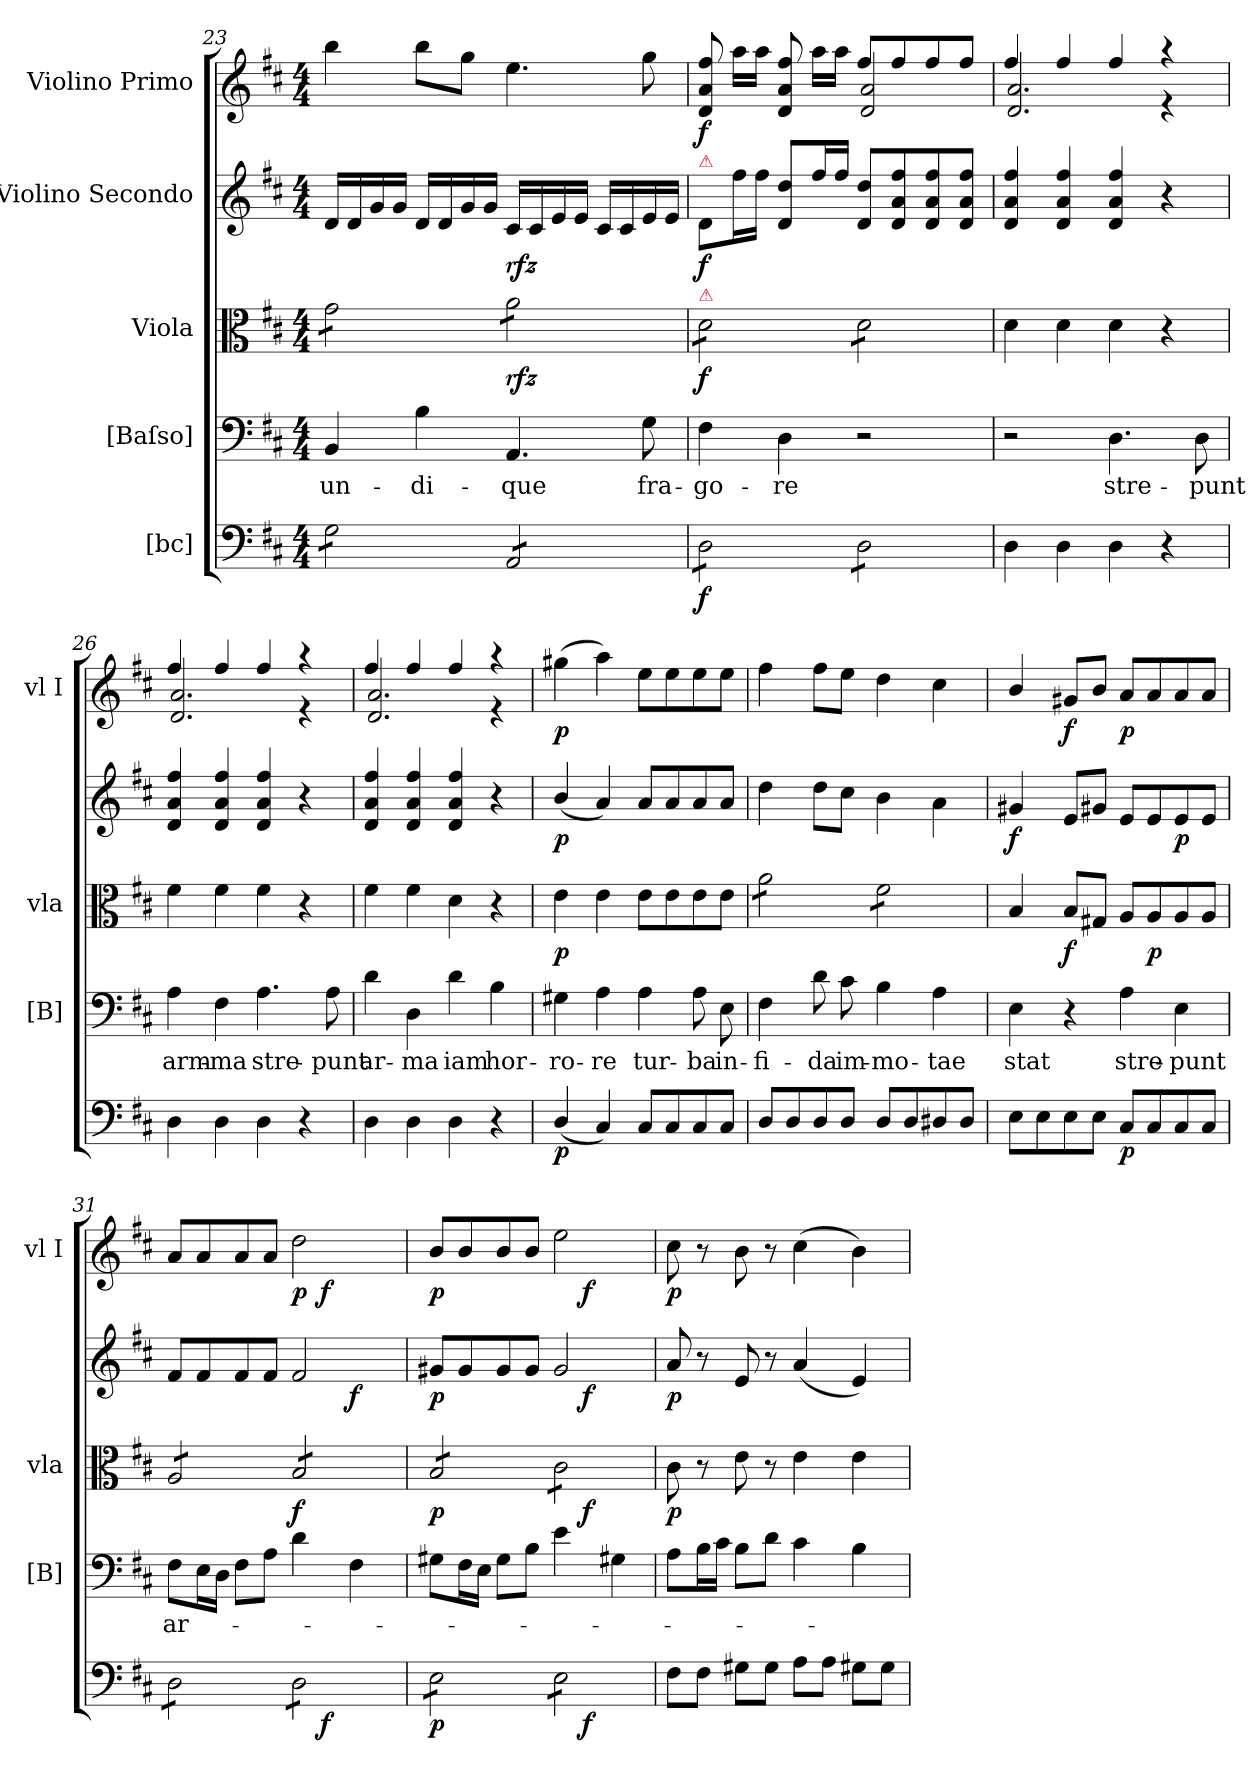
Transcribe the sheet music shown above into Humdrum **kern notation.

**kern	**dynam	**kern	**text	**kern	**dynam	**kern	**dynam	**kern	**dynam
*part5	*part5	*part4	*part4	*part3	*part3	*part2	*part2	*part1	*part1
*staff5	*staff5	*staff4	*staff4	*staff3	*staff3	*staff2	*staff2	*staff1	*staff1
*I"[bc]	*	*I"[Baſso]	*	*I"Viola	*	*I"Violino Secondo	*	*I"Violino Primo	*
*	*	*I'[B]	*	*I'vla	*	*	*	*I'vl I	*
*clefF4	*	*clefF4	*	*clefC3	*	*clefG2	*	*clefG2	*
*k[f#c#]	*	*k[f#c#]	*	*k[f#c#]	*	*k[f#c#]	*	*k[f#c#]	*
*M4/4	*	*M4/4	*	*M4/4	*	*M4/4	*	*M4/4	*
=23	=23	=23	=23	=23	=23	=23	=23	=23	=23
*tremolo	*	*	*	*	*	*	*	*	*
*	*	*	*	*tremolo	*	*	*	*	*
8G\L	.	4BB/	un-	8g\L	.	16d/LL	.	4bb\	.
.	.	.	.	.	.	16d/	.	.	.
8G\	.	.	.	8g\	.	16g/	.	.	.
.	.	.	.	.	.	16g/JJ	.	.	.
8G\	.	4B\	-di-	8g\	.	16d/LL	.	8bb\L	.
.	.	.	.	.	.	16d/	.	.	.
8G\J	.	.	.	8g\J	.	16g/	.	8gg\J	.
.	.	.	.	.	.	16g/JJ	.	.	.
!	!LO:DY:b	!	!	!	!	!	!	!	!
8AA/L	rinfz&colon;	4.AA/	-que	8a\L	rfz	16c#/LL	rfz	4.ee\	rinfz.
.	.	.	.	.	.	16c#/	.	.	.
8AA/	.	.	.	8a\	.	16e/	.	.	.
.	.	.	.	.	.	16e/JJ	.	.	.
8AA/	.	.	.	8a\	.	16c#/LL	.	.	.
.	.	.	.	.	.	16c#/	.	.	.
8AA/J	.	8G\	fra-	8a\J	.	16e/	.	8gg\	.
.	.	.	.	.	.	16e/JJ	.	.	.
=24	=24	=24	=24	=24	=24	=24	=24	=24	=24
*	*	*	*	*	*	*	*	*^	*
!	!	!	!	!	!	!LO:TX:a:color=crimson:t=⚠	!	!	!	!
!	!	!	!	!LO:TX:a:color=crimson:t=⚠	!	!	!	!	!	!
!	!LO:DY:b	!	!	!	!	!	!	!	!	!
8D\L	f.	4F#\	-go-	8d\L	f	8d/L	f	8d/ 8a/ 8ff#/	2ryy	f.
8D\	.	.	.	8d\	.	16ff#\L	.	16aa\LL	.	.
.	.	.	.	.	.	16ff#\JJ	.	16aa\JJ	.	.
8D\	.	4D\	-re	8d\	.	8d/ 8dd/L	.	8d/ 8a/ 8ff#/	.	.
8D\J	.	.	.	8d\J	.	16ff#/L	.	16aa\LL	.	.
.	.	.	.	.	.	16ff#/JJ	.	16aa\JJ	.	.
8D\L	.	2r	.	8d\L	.	8d/ 8dd/L	.	8ff#/L	2d/ 2a/	.
8D\	.	.	.	8d\	.	8d/ 8a/ 8ff#/	.	8ff#/	.	.
8D\	.	.	.	8d\	.	8d/ 8a/ 8ff#/	.	8ff#/	.	.
8D\J	.	.	.	8d\J	.	8d/ 8a/ 8ff#/J	.	8ff#/J	.	.
*	*	*	*	*Xtremolo	*	*	*	*	*	*
*Xtremolo	*	*	*	*	*	*	*	*	*	*
=25	=25	=25	=25	=25	=25	=25	=25	=25	=25	=25
4D\	.	2r	.	4d\	.	4d/ 4a/ 4ff#/	.	4ff#/	2.d/ 2.a/	.
4D\	.	.	.	4d\	.	4d/ 4a/ 4ff#/	.	4ff#/	.	.
4D\	.	4.D\	stre-	4d\	.	4d/ 4a/ 4ff#/	.	4ff#/	.	.
4r	.	.	.	4r	.	4r	.	4r	4r	.
.	.	8D\	-punt	.	.	.	.	.	.	.
=26	=26	=26	=26	=26	=26	=26	=26	=26	=26	=26
4D\	.	4A\	arm-	4f#\	.	4d/ 4a/ 4ff#/	.	4ff#/	2.d/ 2.a/	.
4D\	.	4F#\	-ma	4f#\	.	4d/ 4a/ 4ff#/	.	4ff#/	.	.
4D\	.	4.A\	stre-	4f#\	.	4d/ 4a/ 4ff#/	.	4ff#/	.	.
4r	.	.	.	4r	.	4r	.	4r	4r	.
.	.	8A\	-punt	.	.	.	.	.	.	.
=27	=27	=27	=27	=27	=27	=27	=27	=27	=27	=27
4D\	.	4d\	ar-	4f#\	.	4d/ 4a/ 4ff#/	.	4ff#/	2.d/ 2.a/	.
4D\	.	4D\	-ma	4f#\	.	4d/ 4a/ 4ff#/	.	4ff#/	.	.
4D\	.	4d\	iam	4d\	.	4d/ 4a/ 4ff#/	.	4ff#/	.	.
4r	.	4B\	hor-	4r	.	4r	.	4r	4r	.
=28	=28	=28	=28	=28	=28	=28	=28	=28	=28	=28
!	!LO:DY:b	!	!	!	!	!	!	!	!	!
*	*	*	*	*	*	*	*	*v	*v	*
(4D/	p.	4G#X\	-ro-	4e\	p	(4b/	p	(4gg#X\	p.
4C#/)	.	4A\	-re	4e\	.	4a/)	.	4aa\)	.
8C#/L	.	4A\	tur-	8e\L	.	8a/L	.	8ee\L	.
8C#/	.	.	.	8e\	.	8a/	.	8ee\	.
8C#/	.	8A\	-ba	8e\	.	8a/	.	8ee\	.
8C#/J	.	8E\	in-	8e\J	.	8a/J	.	8ee\J	.
=29	=29	=29	=29	=29	=29	=29	=29	=29	=29
*	*	*	*	*tremolo	*	*	*	*	*
8D/L	.	4F#\	-fi-	8a\L	.	4dd\	.	4ff#\	.
8D/	.	.	.	8a\	.	.	.	.	.
8D/	.	8d\	-da	8a\	.	8dd\L	.	8ff#\L	.
8D/J	.	8c#\	im-	8a\J	.	8cc#\J	.	8ee\J	.
8D/L	.	4B\	-mo-	8f#\L	.	4b\	.	4dd\	.
8D/	.	.	.	8f#\	.	.	.	.	.
8D#X/	.	4A\	-tae	8f#\	.	4a\	.	4cc#\	.
8D#/J	.	.	.	8f#\J	.	.	.	.	.
*	*	*	*	*Xtremolo	*	*	*	*	*
=30	=30	=30	=30	=30	=30	=30	=30	=30	=30
8E\L	.	4E\	stat	4B/	.	4g#X/	f	4b/	.
8E\	.	.	.	.	.	.	.	.	.
!	!LO:DY:b	!	!	!	!	!	!	!	!
8E\	for	4r	.	8B/L	f	8e/L	.	8g#X/L	f
8E\J	.	.	.	8G#X/J	.	8g#X/J	.	8b/J	.
!	!LO:DY:b	!	!	!	!	!	!	!	!
8C#/L	p.	4A\	stre-	8A/L	.	8e/L	.	8a/L	p.
8C#/	.	.	.	8A/	p	8e/	.	8a/	.
8C#/	.	4E\	-punt	8A/	.	8e/	p	8a/	.
8C#/J	.	.	.	8A/J	.	8e/J	.	8a/J	.
=31	=31	=31	=31	=31	=31	=31	=31	=31	=31
*^	*	*	*	*^	*	*^	*	*^	*
*tremolo	*	*	*	*	*	*	*	*	*	*	*	*	*
*	*	*	*	*	*tremolo	*	*	*	*	*	*	*	*
8D\L	2ryy	.	8F#\L	ar-	8A/L	4.ryy	.	8f#/L	2.ryy	.	8a/L	2ryy	.
8D\	.	.	16E\L	.	8A/	.	.	8f#/	.	.	8a/	.	.
.	.	.	16D\JJ	.	.	.	.	.	.	.	.	.	.
8D\	.	.	8F#\L	.	8A/	.	.	8f#/	.	.	8a/	.	.
8D\J	.	.	8A\J	.	8A/J	2ryy	po	8f#/J	.	.	8a/J	.	.
!	!	!LO:DY:b	!	!	!	!	!	!	!	!	!	!	!
8D\L	8ryy	po.	4d\	.	8B/L	.	f	2f#/	.	po	2dd\	8ryy	p.
!	!	!LO:DY:b	!	!	!	!	!	!	!	!	!	!	!
8D\	4.ryy	f.	.	.	8B/	.	.	.	.	.	.	4.ryy	f.
8D\	.	.	4F#\	.	8B/	.	.	.	4ryy	f	.	.	.
8D\J	.	.	.	.	8B/J	8ryy	.	.	.	.	.	.	.
=32	=32	=32	=32	=32	=32	=32	=32	=32	=32	=32	=32	=32	=32
!	!	!LO:DY:b	!	!	!	!	!	!	!	!	!	!	!
8E\L	2ryy	p.	8G#X\L	.	8B/L	2ryy	p	8g#X/L	2ryy	p	8b/L	2ryy	p.
8E\	.	.	16F#\L	.	8B/	.	.	8g#/	.	.	8b/	.	.
.	.	.	16E\JJ	.	.	.	.	.	.	.	.	.	.
8E\	.	.	8G#\L	.	8B/	.	.	8g#/	.	.	8b/	.	.
8E\J	.	.	8B\J	.	8B/J	.	.	8g#/J	.	.	8b/J	.	.
!	!	!LO:DY:b	!	!	!	!	!	!	!	!	!	!	!
8E\L	8ryy	po.	4e\	.	8c#\L	8ryy	po	2g#/	8ryy	po	2ee\	8ryy	po.
!	!	!LO:DY:b	!	!	!	!	!	!	!	!	!	!	!
8E\	4.ryy	f.	.	.	8c#\	4.ryy	f	.	4.ryy	f	.	4.ryy	f.
8E\	.	.	4G#X\	.	8c#\	.	.	.	.	.	.	.	.
8E\J	.	.	.	.	8c#\J	.	.	.	.	.	.	.	.
*	*	*	*	*	*Xtremolo	*	*	*	*	*	*	*	*
*Xtremolo	*	*	*	*	*	*	*	*	*	*	*	*	*
*	*	*	*	*	*v	*v	*	*	*	*	*v	*v	*
*v	*v	*	*	*	*	*	*v	*v	*	*	*
=33	=33	=33	=33	=33	=33	=33	=33	=33	=33
8F#\L	.	8A\L	.	8c#\	p	8a/	p	8cc#\	p.
8F#\J	.	16B\L	.	8r	.	8r	.	8r	.
.	.	16c#\JJ	.	.	.	.	.	.	.
8G#X\L	.	8B\L	.	8e\	.	8e/	.	8b\	.
8G#\J	.	8d\J	.	8r	.	8r	.	8r	.
8A\L	.	4c#\	.	4e\	.	(4a/	.	(4cc#\	.
8A\J	.	.	.	.	.	.	.	.	.
8G#X\L	.	4B\	.	4e\	.	4e/)	.	4b\)	.
8G#\J	.	.	.	.	.	.	.	.	.
=	=	=	=	=	=	=	=	=	=
*-	*-	*-	*-	*-	*-	*-	*-	*-	*-
